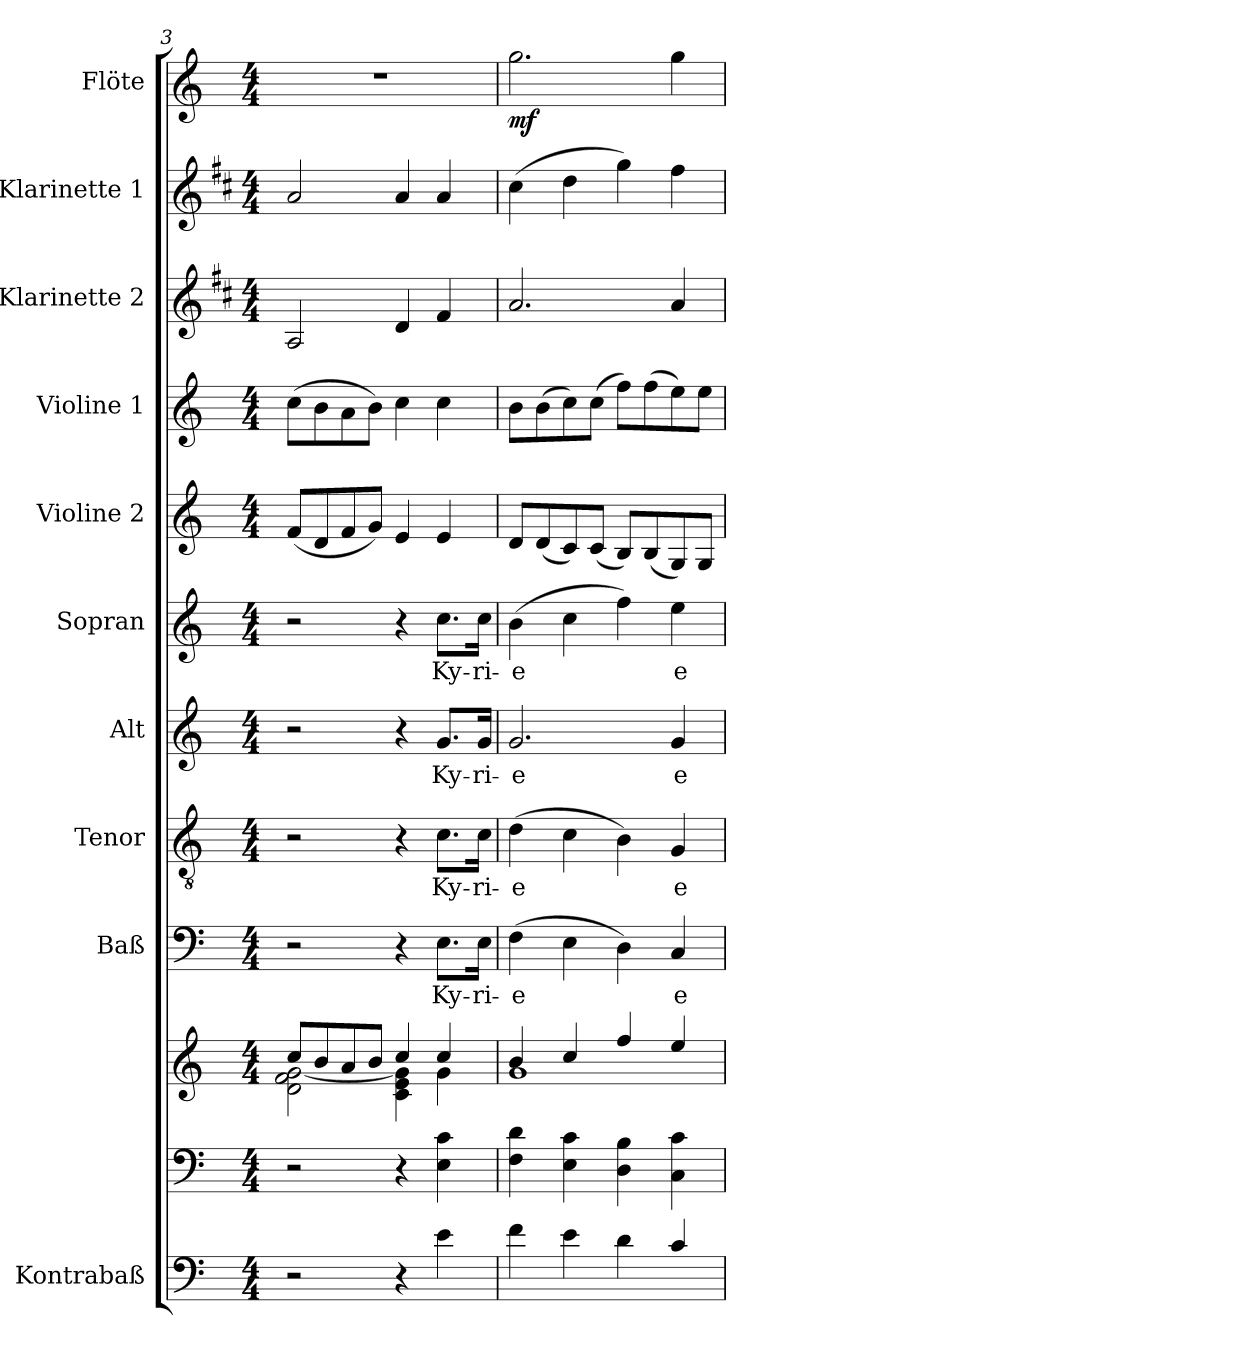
**kern	**kern	**kern	**kern	**text	**kern	**text	**kern	**text	**kern	**text	**kern	**kern	**kern	**kern	**kern	**dynam
*part11	*part10	*part10	*part9	*part9	*part8	*part8	*part7	*part7	*part6	*part6	*part5	*part4	*part3	*part2	*part1	*part1
*staff12	*staff11	*staff10	*staff9	*staff9	*staff8	*staff8	*staff7	*staff7	*staff6	*staff6	*staff5	*staff4	*staff3	*staff2	*staff1	*staff1
*I"Kontrabaß	*	*	*I"Baß	*	*I"Tenor	*	*I"Alt	*	*I"Sopran	*	*I"Violine 2	*I"Violine 1	*I"Klarinette 2	*I"Klarinette 1	*I"Flöte	*
*	*	*	*	*	*	*	*	*	*	*	*I'Vln	*I'Vln	*	*	*I'Fl	*
*clefF4	*clefF4	*clefG2	*clefF4	*	*clefGv2	*	*clefG2	*	*clefG2	*	*clefG2	*clefG2	*clefG2	*clefG2	*clefG2	*
*ITrd7c12	*	*	*	*	*	*	*	*	*	*	*	*	*ITrd1c2	*ITrd1c2	*	*
*k[]	*k[]	*k[]	*k[]	*	*k[]	*	*k[]	*	*k[]	*	*k[]	*k[]	*k[]	*k[]	*k[]	*
*C:	*C:	*C:	*C:	*	*C:	*	*C:	*	*C:	*	*C:	*C:	*C:	*C:	*C:	*
*M4/4	*M4/4	*M4/4	*M4/4	*	*M4/4	*	*M4/4	*	*M4/4	*	*M4/4	*M4/4	*M4/4	*M4/4	*M4/4	*
=3	=3	=3	=3	=3	=3	=3	=3	=3	=3	=3	=3	=3	=3	=3	=3	=3
*	*	*^	*	*	*	*	*	*	*	*	*	*	*	*	*	*
2r	2r	8cc/L	2d\ 2f\ [<2g\	2r	.	2r	.	2r	.	2r	.	(<8f/L	(>8cc\L	2G/	2g/	1r	.
.	.	8b/	.	.	.	.	.	.	.	.	.	8d/	8b\	.	.	.	.
.	.	8a/	.	.	.	.	.	.	.	.	.	8f/	8a\	.	.	.	.
.	.	8b/J	.	.	.	.	.	.	.	.	.	8g/J)	8b\J)	.	.	.	.
4r	4r	4cc/	4c\ 4e\ 4g\]	4r	.	4r	.	4r	.	4r	.	4e/	4cc\	4c/	4g/	.	.
!	!	!	!	!	!LO:LY:b	!	!LO:LY:b	!	!LO:LY:b	!	!LO:LY:b	!	!	!	!	!	!
4E\	4E\ 4c\	4cc/	4g\	8.E\L	Ky-	8.c\L	Ky-	8.g/L	Ky-	8.cc\L	Ky-	4e/	4cc\	4e/	4g/	.	.
!	!	!	!	!	!LO:LY:b	!	!LO:LY:b	!	!LO:LY:b	!	!LO:LY:b	!	!	!	!	!	!
.	.	.	.	16E\Jk	-ri-	16c\Jk	-ri-	16g/Jk	-ri-	16cc\Jk	-ri-	.	.	.	.	.	.
=4	=4	=4	=4	=4	=4	=4	=4	=4	=4	=4	=4	=4	=4	=4	=4	=4	=4
!	!	!	!	!	!LO:LY:b	!	!LO:LY:b	!	!LO:LY:b	!	!LO:LY:b	!	!	!	!	!	!LO:DY:b
4F\	4F\ 4d\	4b/	1g	(>4F\	-e	(>4d\	-e	2.g/	-e	(>4b\	-e	8d/L	8b\L	2.g/	(>4b\	2.gg\	mf
.	.	.	.	.	.	.	.	.	.	.	.	(<8d/	(>8b\	.	.	.	.
4E\	4E\ 4c\	4cc/	.	4E\	.	4c\	.	.	.	4cc\	.	8c/)	8cc\)	.	4cc\	.	.
.	.	.	.	.	.	.	.	.	.	.	.	(<8c/J	(>8cc\J	.	.	.	.
4D\	4D\ 4B\	4ff/	.	4D\)	.	4B\)	.	.	.	4ff\)	.	8B/L)	8ff\L)	.	4ff\)	.	.
.	.	.	.	.	.	.	.	.	.	.	.	(<8B/	(>8ff\	.	.	.	.
!	!	!	!	!	!LO:LY:b	!	!LO:LY:b	!	!LO:LY:b	!	!LO:LY:b	!	!	!	!	!	!
4C/	4C\ 4c\	4ee/	.	4C/	e-	4G/	e-	4g/	e-	4ee\	e-	8G/)	8ee\)	4g/	4ee\	4gg\	.
.	.	.	.	.	.	.	.	.	.	.	.	8G/J	8ee\J	.	.	.	.
*	*	*v	*v	*	*	*	*	*	*	*	*	*	*	*	*	*	*
=	=	=	=	=	=	=	=	=	=	=	=	=	=	=	=	=
*-	*-	*-	*-	*-	*-	*-	*-	*-	*-	*-	*-	*-	*-	*-	*-	*-
